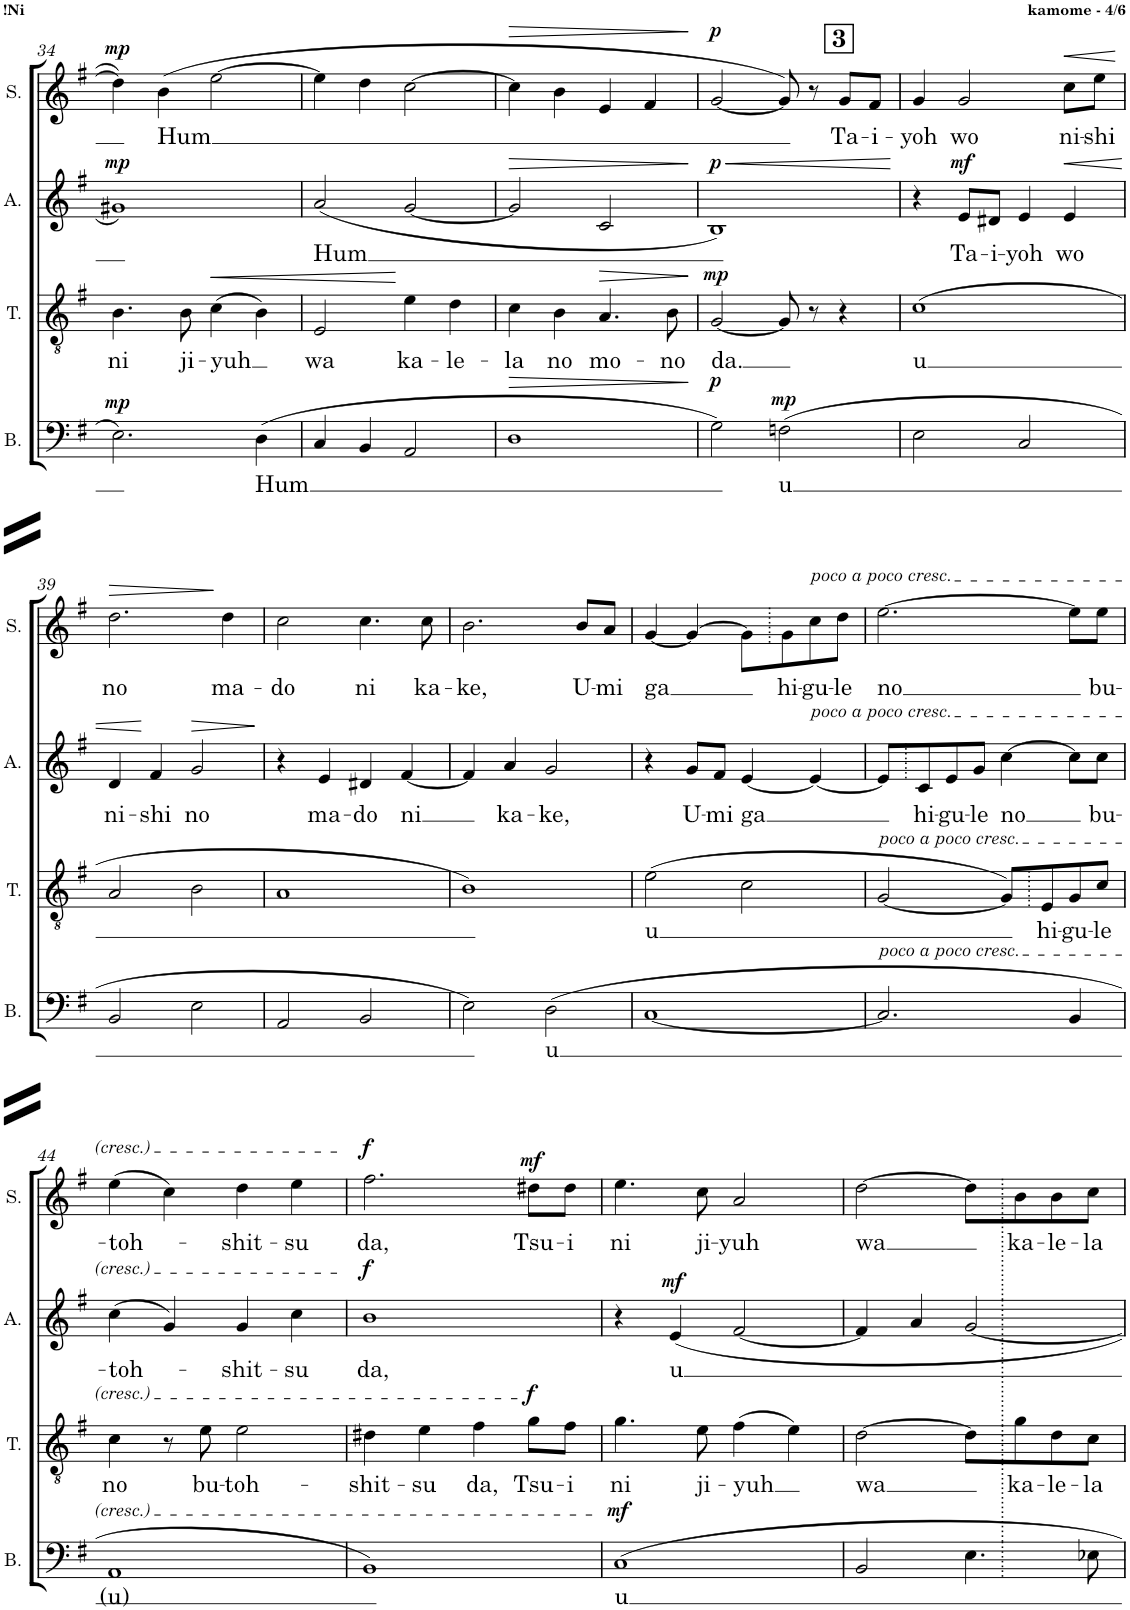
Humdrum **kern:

**kern	**text	**dynam	**kern	**text	**dynam	**kern	**text	**dynam	**kern	**text	**dynam
*part4	*part4	*part4	*part3	*part3	*part3	*part2	*part2	*part2	*part1	*part1	*part1
*staff4	*staff4	*staff4	*staff3	*staff3	*staff3	*staff2	*staff2	*staff2	*staff1	*staff1	*staff1
*I"Bass	*	*	*I"Tenor	*	*	*I"Alto	*	*	*I"Soprano	*	*
*I'B.	*	*	*I'T.	*	*	*I'A.	*	*	*I'S.	*	*
!!LO:PB:g=z
*clefF4	*	*	*clefGv2	*	*	*clefG2	*	*	*clefG2	*	*
*k[f#]	*	*	*k[f#]	*	*	*k[f#]	*	*	*k[f#]	*	*
*M4/4	*	*	*M4/4	*	*	*M4/4	*	*	*M4/4	*	*
*met(c)	*	*	*met(c)	*	*	*met(c)	*	*	*met(c)	*	*
=34	=34	=34	=34	=34	=34	=34	=34	=34	=34	=34	=34
!	!	!LO:DY:a	!	!LO:LY:b	!	!	!	!LO:DY:a	!	!	!LO:DY:a
2.E\	.	mp	4.B\	ni	.	1g#X	.	mp	4dd\]	.	mp
!	!	!	!	!	!	!	!	!	!	!LO:LY:b	!
.	.	.	.	.	.	.	.	.	(4b\	Hum	.
!	!	!	!	!LO:LY:b	!	!	!	!	!	!	!
.	.	.	8B\	ji-	.	.	.	.	.	.	.
!	!	!	!	!LO:LY:b	!LO:HP:b	!	!	!	!	!	!
.	.	.	(4c\	-yuh	<	.	.	.	[2ee\	.	.
!	!LO:LY:b	!	!	!	!	!	!	!	!	!	!
(4D\	Hum	.	4B\)	.	.	.	.	.	.	.	.
=35	=35	=35	=35	=35	=35	=35	=35	=35	=35	=35	=35
!	!	!	!	!LO:LY:b	!	!	!LO:LY:b	!	!	!	!
4C/	.	.	2E/	wa	.	(2a/	Hum	.	4ee\]	.	.
4BB/	.	.	.	.	.	.	.	.	4dd\	.	.
!	!	!	!	!LO:LY:b	!	!	!	!	!	!	!
2AA/	.	.	4e\	ka-	[	[2g/	.	.	[2cc\	.	.
!	!	!	!	!LO:LY:b	!	!	!	!	!	!	!
.	.	.	4d\	-le-	.	.	.	.	.	.	.
=36	=36	=36	=36	=36	=36	=36	=36	=36	=36	=36	=36
!	!	!LO:HP:b	!	!LO:LY:b	!	!	!	!LO:HP:b	!	!	!LO:HP:b
1D	.	>	4c\	-la	.	2g/]	.	>	4cc\]	.	>
!	!	!	!	!LO:LY:b	!	!	!	!	!	!	!
.	.	.	4B\	no	.	.	.	.	4b\	.	.
!	!	!	!	!LO:LY:b	!LO:HP:b	!	!	!	!	!	!
.	.	.	4.A/	mo-	>	2c/	.	.	4e/	.	.
.	.	.	.	.	.	.	.	.	4f#/	.	.
!	!	!	!	!LO:LY:b	!	!	!	!	!	!	!
.	.	.	8B\	-no	.	.	.	.	.	.	.
.	.	]	.	.	]	.	.	]	.	.	]
!!LO:REH:place=s1:a:B:cj:fs=14:t=3:qo=3
=37	=37	=37	=37	=37	=37	=37	=37	=37	=37	=37	=37
!	!	!LO:DY:a	!	!LO:LY:b	!LO:DY:a	!	!	!LO:HP:b	!	!	!
!	!	!	!	!	!	!	!	!LO:DY:n=1:a	!	!	!LO:DY:a
2G\)	.	p	[2G/	da.	mp	1B)	.	< p	[2g/	.	p
!	!LO:LY:b	!LO:DY:a	!	!	!	!	!	!	!	!	!
(2Fn\	u	mp	8G/]	.	.	.	.	.	8g/])	.	.
.	.	.	8r	.	.	.	.	.	8r	.	.
!	!	!	!	!	!	!	!	!	!	!LO:LY:b	!
.	.	.	4r	.	.	.	.	.	8g/L	Ta-	.
!	!	!	!	!	!	!	!	!	!	!LO:LY:b	!
.	.	.	.	.	.	.	.	.	8f#/J	-i-	.
.	.	.	.	.	.	.	.	[	.	.	.
=38	=38	=38	=38	=38	=38	=38	=38	=38	=38	=38	=38
!	!	!	!	!LO:LY:b	!	!	!	!	!	!LO:LY:b	!
2E\	.	.	(1c	u	.	4r	.	.	4g/	-yoh	.
!	!	!	!	!	!	!	!LO:LY:b	!LO:DY:a	!	!LO:LY:b	!
.	.	.	.	.	.	8e/L	Ta-	mf	2g/	wo	.
!	!	!	!	!	!	!	!LO:LY:b	!	!	!	!
.	.	.	.	.	.	8d#X/J	-i-	.	.	.	.
!	!	!	!	!	!	!	!LO:LY:b	!	!	!	!
2C/	.	.	.	.	.	4e/	-yoh	.	.	.	.
!	!	!	!	!	!	!	!LO:LY:b	!LO:HP:b	!	!LO:LY:b	!LO:HP:b
.	.	.	.	.	.	4e/	wo	<	8cc\L	ni-	<
!	!	!	!	!	!	!	!	!	!	!LO:LY:b	!
.	.	.	.	.	.	.	.	.	8ee\J	-shi	.
.	.	.	.	.	.	.	.	.	.	.	[
!!LO:LB:g=z
=39	=39	=39	=39	=39	=39	=39	=39	=39	=39	=39	=39
!	!	!	!	!	!	!	!LO:LY:b	!	!	!LO:LY:b	!LO:HP:b
2BB/	.	.	2A/	.	.	4d/	ni-	.	2.dd\	no	>
!	!	!	!	!	!	!	!LO:LY:b	!	!	!	!
.	.	.	.	.	.	4f#/	-shi	[	.	.	.
!	!	!	!	!	!	!	!LO:LY:b	!LO:HP:b	!	!	!
2E\	.	.	2B\	.	.	2g/	no	>	.	.	.
!	!	!	!	!	!	!	!	!	!	!LO:LY:b	!
.	.	.	.	.	.	.	.	.	4dd\	ma-	]
.	.	.	.	.	.	.	.	]	.	.	.
=40	=40	=40	=40	=40	=40	=40	=40	=40	=40	=40	=40
!	!	!	!	!	!	!	!	!	!	!LO:LY:b	!
2AA/	.	.	1A	.	.	4r	.	.	2cc\	-do	.
!	!	!	!	!	!	!	!LO:LY:b	!	!	!	!
.	.	.	.	.	.	4e/	ma-	.	.	.	.
!	!	!	!	!	!	!	!LO:LY:b	!	!	!LO:LY:b	!
2BB/	.	.	.	.	.	4d#X/	-do	.	4.cc\	ni	.
!	!	!	!	!	!	!	!LO:LY:b	!	!	!	!
.	.	.	.	.	.	[4f#/	ni	.	.	.	.
!	!	!	!	!	!	!	!	!	!	!LO:LY:b	!
.	.	.	.	.	.	.	.	.	8cc\	ka-	.
=41	=41	=41	=41	=41	=41	=41	=41	=41	=41	=41	=41
!	!	!	!	!	!	!	!	!	!	!LO:LY:b	!
2E\)	.	.	1B)	.	.	4f#/]	.	.	2.b\	-ke,	.
!	!	!	!	!	!	!	!LO:LY:b	!	!	!	!
.	.	.	.	.	.	4a/	ka-	.	.	.	.
!	!LO:LY:b	!	!	!	!	!	!LO:LY:b	!	!	!	!
(2D\	u	.	.	.	.	2g/	-ke,	.	.	.	.
!	!	!	!	!	!	!	!	!	!	!LO:LY:b	!
.	.	.	.	.	.	.	.	.	8b/L	U-	.
!	!	!	!	!	!	!	!	!	!	!LO:LY:b	!
.	.	.	.	.	.	.	.	.	8a/J	-mi	.
=42	=42	=42	=42	=42	=42	=42	=42	=42	=42	=42	=42
!	!	!	!	!LO:LY:b	!	!	!	!	!	!LO:LY:b	!
[1C	.	.	(2e\	u	.	4r	.	.	[4g/	ga	.
!	!	!	!	!	!	!	!LO:LY:b	!	!	!	!
.	.	.	.	.	.	8g/L	U-	.	4g/_	.	.
!	!	!	!	!	!	!	!LO:LY:b	!	!	!	!
.	.	.	.	.	.	8f#/J	-mi	.	.	.	.
!	!	!	!	!	!	!	!LO:LY:b	!	!	!	!
.	.	.	2c\	.	.	[4e/	ga	.	8g\L]	.	.
!	!	!	!	!	!	!	!	!	!	!LO:LY:b	!
.	.	.	.	.	.	.	.	.	8g\	hi-	.
!	!	!	!	!	!	!	!	!	!LO:TX:a:i:t=poco a poco cresc.	!	!
!	!	!	!	!	!	!LO:TX:a:i:t=poco a poco cresc.	!	!	!	!	!
!	!	!	!	!	!	!	!	!	!	!LO:LY:b	!
.	.	.	.	.	.	4e/_	.	.	8cc\	-gu-	.
!	!	!	!	!	!	!	!	!	!	!LO:LY:b	!
.	.	.	.	.	.	.	.	.	8dd\J	-le	.
=43	=43	=43	=43	=43	=43	=43	=43	=43	=43	=43	=43
!	!	!	!LO:TX:a:i:t=poco a poco cresc.	!	!	!	!	!	!	!	!
!LO:TX:a:i:t=poco a poco cresc.	!	!	!	!	!	!	!	!	!	!	!
!	!	!	!	!	!	!	!	!	!	!LO:LY:b	!
2.C/]	.	.	[2G/	.	.	8e/L]	.	.	[2.ee\	no	.
!	!	!	!	!	!	!	!LO:LY:b	!	!	!	!
.	.	.	.	.	.	8c/	hi-	.	.	.	.
!	!	!	!	!	!	!	!LO:LY:b	!	!	!	!
.	.	.	.	.	.	8e/	-gu-	.	.	.	.
!	!	!	!	!	!	!	!LO:LY:b	!	!	!	!
.	.	.	.	.	.	8g/J	-le	.	.	.	.
!	!	!	!	!	!	!	!LO:LY:b	!	!	!	!
.	.	.	8G/L])	.	.	[4cc\	no	.	.	.	.
!	!	!	!	!LO:LY:b	!	!	!	!	!	!	!
.	.	.	8E/	hi-	.	.	.	.	.	.	.
!	!	!	!	!LO:LY:b	!	!	!	!	!	!	!
4BB/	.	.	8G/	-gu-	.	8cc\L]	.	.	8ee\L]	.	.
!	!	!	!	!LO:LY:b	!	!	!LO:LY:b	!	!	!LO:LY:b	!
.	.	.	8c/J	-le	.	8cc\J	bu-	.	8ee\J	bu-	.
!!LO:LB:g=z
=44	=44	=44	=44	=44	=44	=44	=44	=44	=44	=44	=44
!	!LO:LY:b	!	!	!LO:LY:b	!	!	!LO:LY:b	!	!	!LO:LY:b	!
1AA	(u)	.	4c\	no	.	(4cc\	-toh-	.	(4ee\	-toh-	.
.	.	.	8r	.	.	4g/)	.	.	4cc\)	.	.
!	!	!	!	!LO:LY:b	!	!	!	!	!	!	!
.	.	.	8e\	bu-	.	.	.	.	.	.	.
!	!	!	!	!LO:LY:b	!	!	!LO:LY:b	!	!	!LO:LY:b	!
.	.	.	2e\	-toh-	.	4g/	-shit-	.	4dd\	-shit-	.
!	!	!	!	!	!	!	!LO:LY:b	!	!	!LO:LY:b	!
.	.	.	.	.	.	4cc\	-su	.	4ee\	-su	.
=45	=45	=45	=45	=45	=45	=45	=45	=45	=45	=45	=45
!	!	!	!	!LO:LY:b	!	!	!LO:LY:b	!LO:DY:a	!	!LO:LY:b	!LO:DY:a
1BB)	.	.	4d#X\	-shit-	.	1b	da,	f	2.ff#\	da,	f
!	!	!	!	!LO:LY:b	!	!	!	!	!	!	!
.	.	.	4e\	-su	.	.	.	.	.	.	.
!	!	!	!	!LO:LY:b	!	!	!	!	!	!	!
.	.	.	4f#\	da,	.	.	.	.	.	.	.
!	!	!	!	!LO:LY:b	!LO:DY:a	!	!	!	!	!LO:LY:b	!LO:DY:a
.	.	.	8g\L	Tsu-	f	.	.	.	8dd#X\L	Tsu-	mf
!	!	!	!	!LO:LY:b	!	!	!	!	!	!LO:LY:b	!
.	.	.	8f#\J	-i	.	.	.	.	8dd#\J	-i	.
=46	=46	=46	=46	=46	=46	=46	=46	=46	=46	=46	=46
!	!LO:LY:b	!LO:DY:a	!	!LO:LY:b	!	!	!	!	!	!LO:LY:b	!
1C	u	mf	4.g\	ni	.	4r	.	.	4.ee\	ni	.
!	!	!	!	!	!	!	!LO:LY:b	!LO:DY:a	!	!	!
.	.	.	.	.	.	4e/	u	mf	.	.	.
!	!	!	!	!LO:LY:b	!	!	!	!	!	!LO:LY:b	!
.	.	.	8e\	ji-	.	.	.	.	8cc\	ji-	.
!	!	!	!	!LO:LY:b	!	!	!	!	!	!LO:LY:b	!
.	.	.	(4f#\	-yuh	.	[2f#/	.	.	2a/	-yuh	.
.	.	.	4e\)	.	.	.	.	.	.	.	.
=47	=47	=47	=47	=47	=47	=47	=47	=47	=47	=47	=47
!	!	!	!	!LO:LY:b	!	!	!	!	!	!LO:LY:b	!
2BB/	.	.	[2d\	wa	.	4f#/]	.	.	[2dd\	wa	.
.	.	.	.	.	.	4a/	.	.	.	.	.
4.E\	.	.	8d\L]	.	.	[2g/	.	.	8dd\L]	.	.
!	!	!	!	!LO:LY:b	!	!	!	!	!	!LO:LY:b	!
.	.	.	8g\	ka-	.	.	.	.	8b\	ka-	.
!	!	!	!	!LO:LY:b	!	!	!	!	!	!LO:LY:b	!
.	.	.	8d\	-le-	.	.	.	.	8b\	-le-	.
!	!	!	!	!LO:LY:b	!	!	!	!	!	!LO:LY:b	!
8E-X\	.	.	8c\J	-la	.	.	.	.	8cc\J	-la	.
=	=	=	=	=	=	=	=	=	=	=	=
*-	*-	*-	*-	*-	*-	*-	*-	*-	*-	*-	*-
